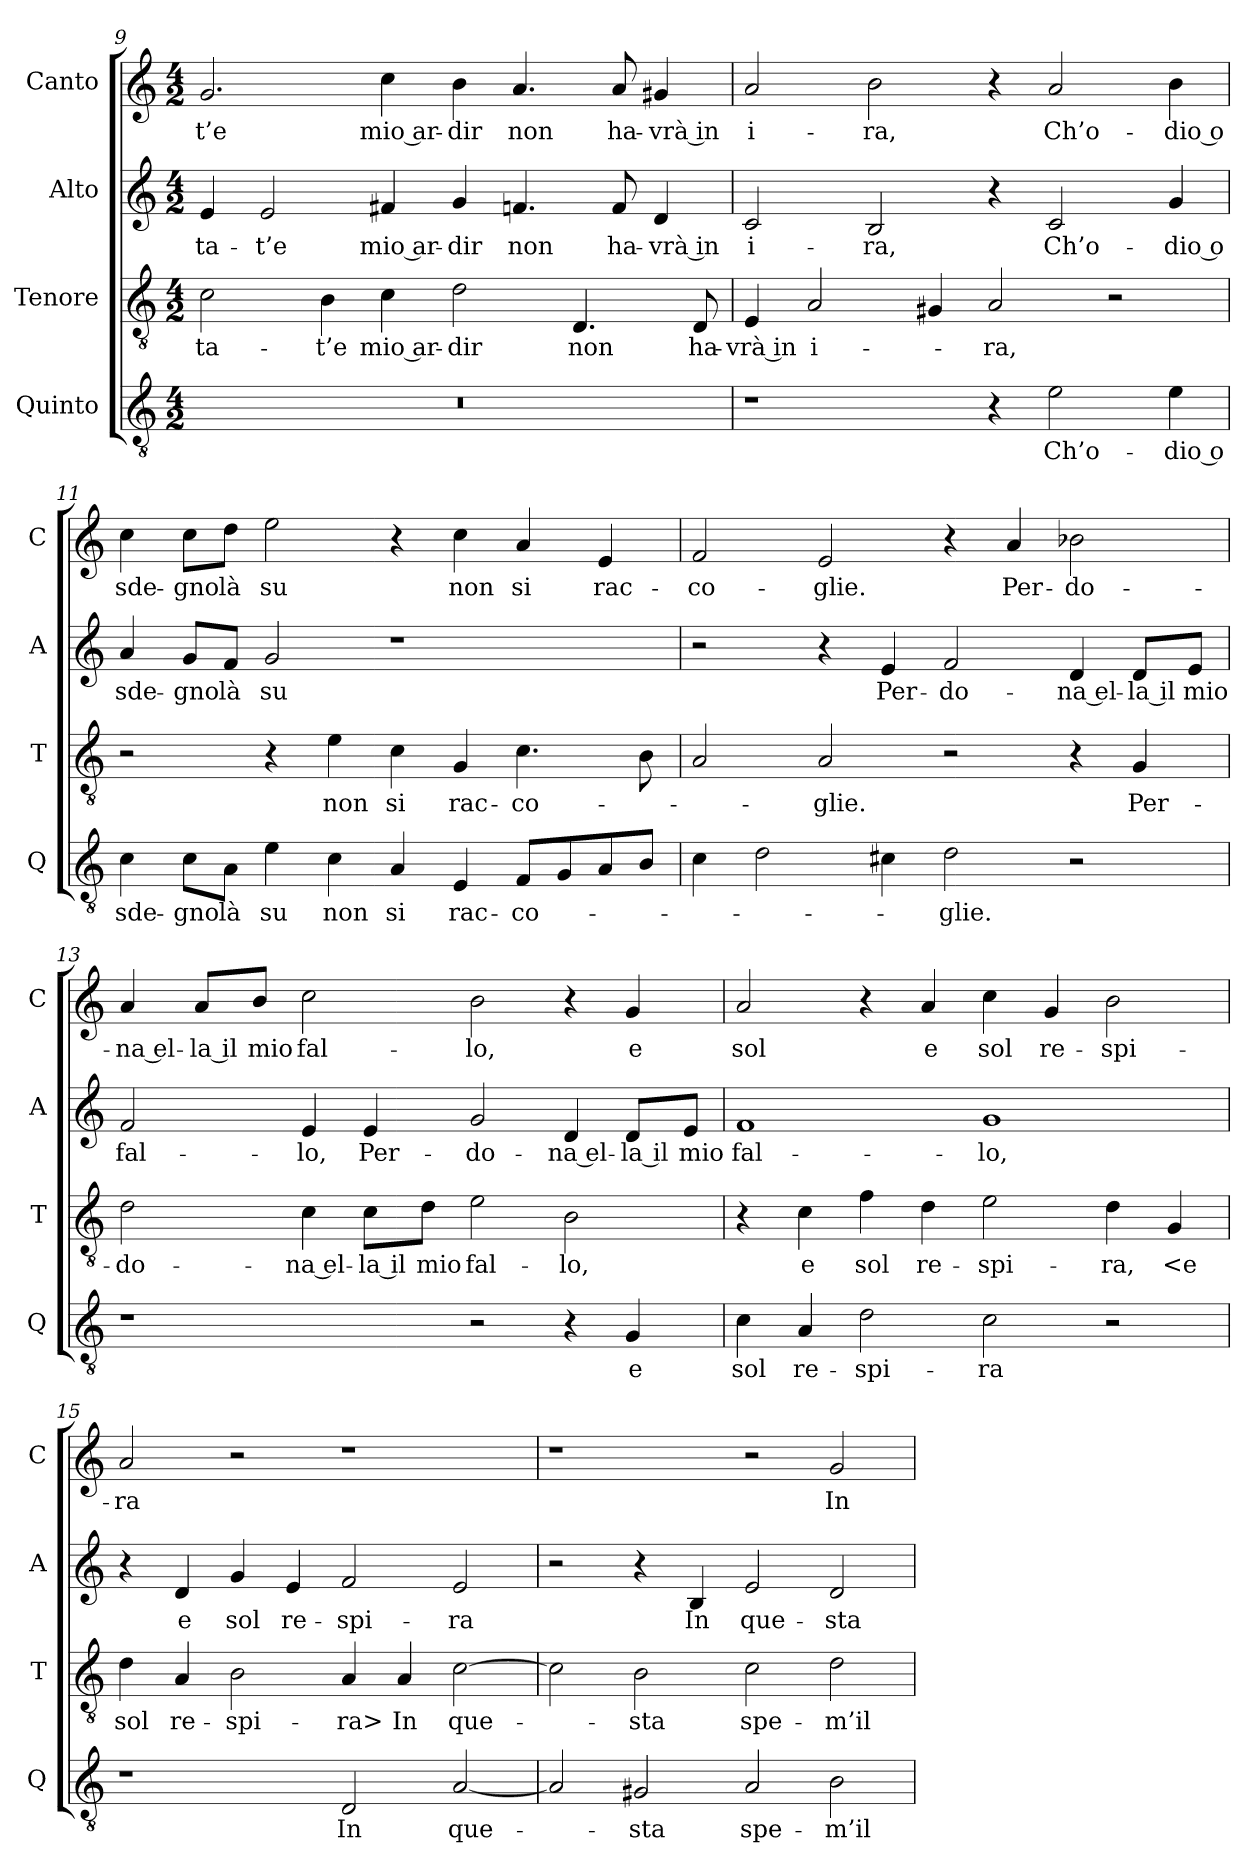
**kern	**text	**kern	**text	**kern	**text	**kern	**text
*part4	*part4	*part3	*part3	*part2	*part2	*part1	*part1
*staff4	*staff4	*staff3	*staff3	*staff2	*staff2	*staff1	*staff1
*I"Quinto	*	*I"Tenore	*	*I"Alto	*	*I"Canto	*
*I'Q	*	*I'T	*	*I'A	*	*I'C	*
*clefGv2	*	*clefGv2	*	*clefG2	*	*clefG2	*
*k[]	*	*k[]	*	*k[]	*	*k[]	*
*M4/2	*	*M4/2	*	*M4/2	*	*M4/2	*
=9	=9	=9	=9	=9	=9	=9	=9
0r	.	2c	-ta-	4e	-ta-	2.g	-t’e
.	.	.	.	2e	-t’e	.	.
.	.	4B	-t’e	.	.	.	.
.	.	4c	mio ar-	4f#X	mio ar-	4cc	mio ar-
.	.	2d	-dir	4g	-dir	4b	-dir
.	.	.	.	4.fn	non	4.a	non
.	.	4.D	non	.	.	.	.
.	.	.	.	8f	ha-	8a	ha-
.	.	.	.	4d	-vrà in	4g#X	-vrà in
.	.	8D	ha-	.	.	.	.
=10	=10	=10	=10	=10	=10	=10	=10
1r	.	4E	-vrà in	2c	i-	2a	i-
.	.	2A	i-	.	.	.	.
.	.	.	.	2B	-ra,	2b	-ra,
.	.	4G#X	.	.	.	.	.
4r	.	2A	-ra,	4r	.	4r	.
2e	Ch’o-	.	.	2c	Ch’o-	2a	Ch’o-
.	.	2r	.	.	.	.	.
4e	-dio o	.	.	4g	-dio o	4b	-dio o
=11	=11	=11	=11	=11	=11	=11	=11
4c	sde-	2r	.	4a	sde-	4cc	sde-
8cL	-gno	.	.	8gL	-gno	8ccL	-gno
8AJ	là	.	.	8fJ	là	8ddJ	là
4e	su	4r	.	2g	su	2ee	su
4c	non	4e	non	.	.	.	.
4A	si	4c	si	1r	.	4r	.
4E	rac-	4G	rac-	.	.	4cc	non
8FL	-co-	4.c	-co-	.	.	4a	si
8G	.	.	.	.	.	.	.
8A	.	.	.	.	.	4e	rac-
8BJ	.	8B	.	.	.	.	.
=12	=12	=12	=12	=12	=12	=12	=12
4c	.	2A	.	2r	.	2f	-co-
2d	.	.	.	.	.	.	.
.	.	2A	-glie.	4r	.	2e	-glie.
4c#X	.	.	.	4e	Per-	.	.
2d	-glie.	2r	.	2f	-do-	4r	.
.	.	.	.	.	.	4a	Per-
2r	.	4r	.	4d	-na el-	2b-X	-do-
.	.	4G	Per-	8dL	-la il	.	.
.	.	.	.	8eJ	mio	.	.
=13	=13	=13	=13	=13	=13	=13	=13
1r	.	2d	-do-	2f	fal-	4a	-na el-
.	.	.	.	.	.	8aL	-la il
.	.	.	.	.	.	8bJ	mio
.	.	4c	-na el-	4e	-lo,	2cc	fal-
.	.	8cL	-la il	4e	Per-	.	.
.	.	8dJ	mio	.	.	.	.
2r	.	2e	fal-	2g	-do-	2b	-lo,
4r	.	2B	-lo,	4d	-na el-	4r	.
4G	e	.	.	8dL	-la il	4g	e
.	.	.	.	8eJ	mio	.	.
=14	=14	=14	=14	=14	=14	=14	=14
4c	sol	4r	.	1f	fal-	2a	sol
4A	re-	4c	e	.	.	.	.
2d	-spi-	4f	sol	.	.	4r	.
.	.	4d	re-	.	.	4a	e
2c	-ra	2e	-spi-	1g	-lo,	4cc	sol
.	.	.	.	.	.	4g	re-
2r	.	4d	-ra,	.	.	2b	-spi-
.	.	4G	<e	.	.	.	.
=15	=15	=15	=15	=15	=15	=15	=15
1r	.	4d	sol	4r	.	2a	-ra
.	.	4A	re-	4d	e	.	.
.	.	2B	-spi-	4g	sol	2r	.
.	.	.	.	4e	re-	.	.
2D	In	4A	-ra>	2f	-spi-	1r	.
.	.	4A	In	.	.	.	.
[2A	que-	[2c	que-	2e	-ra	.	.
=16	=16	=16	=16	=16	=16	=16	=16
2A]	.	2c]	.	2r	.	1r	.
2G#X	-sta	2B	-sta	4r	.	.	.
.	.	.	.	4B	In	.	.
2A	spe-	2c	spe-	2e	que-	2r	.
2B	-m’il	2d	-m’il	2d	-sta	2g	In
=	=	=	=	=	=	=	=
*-	*-	*-	*-	*-	*-	*-	*-
